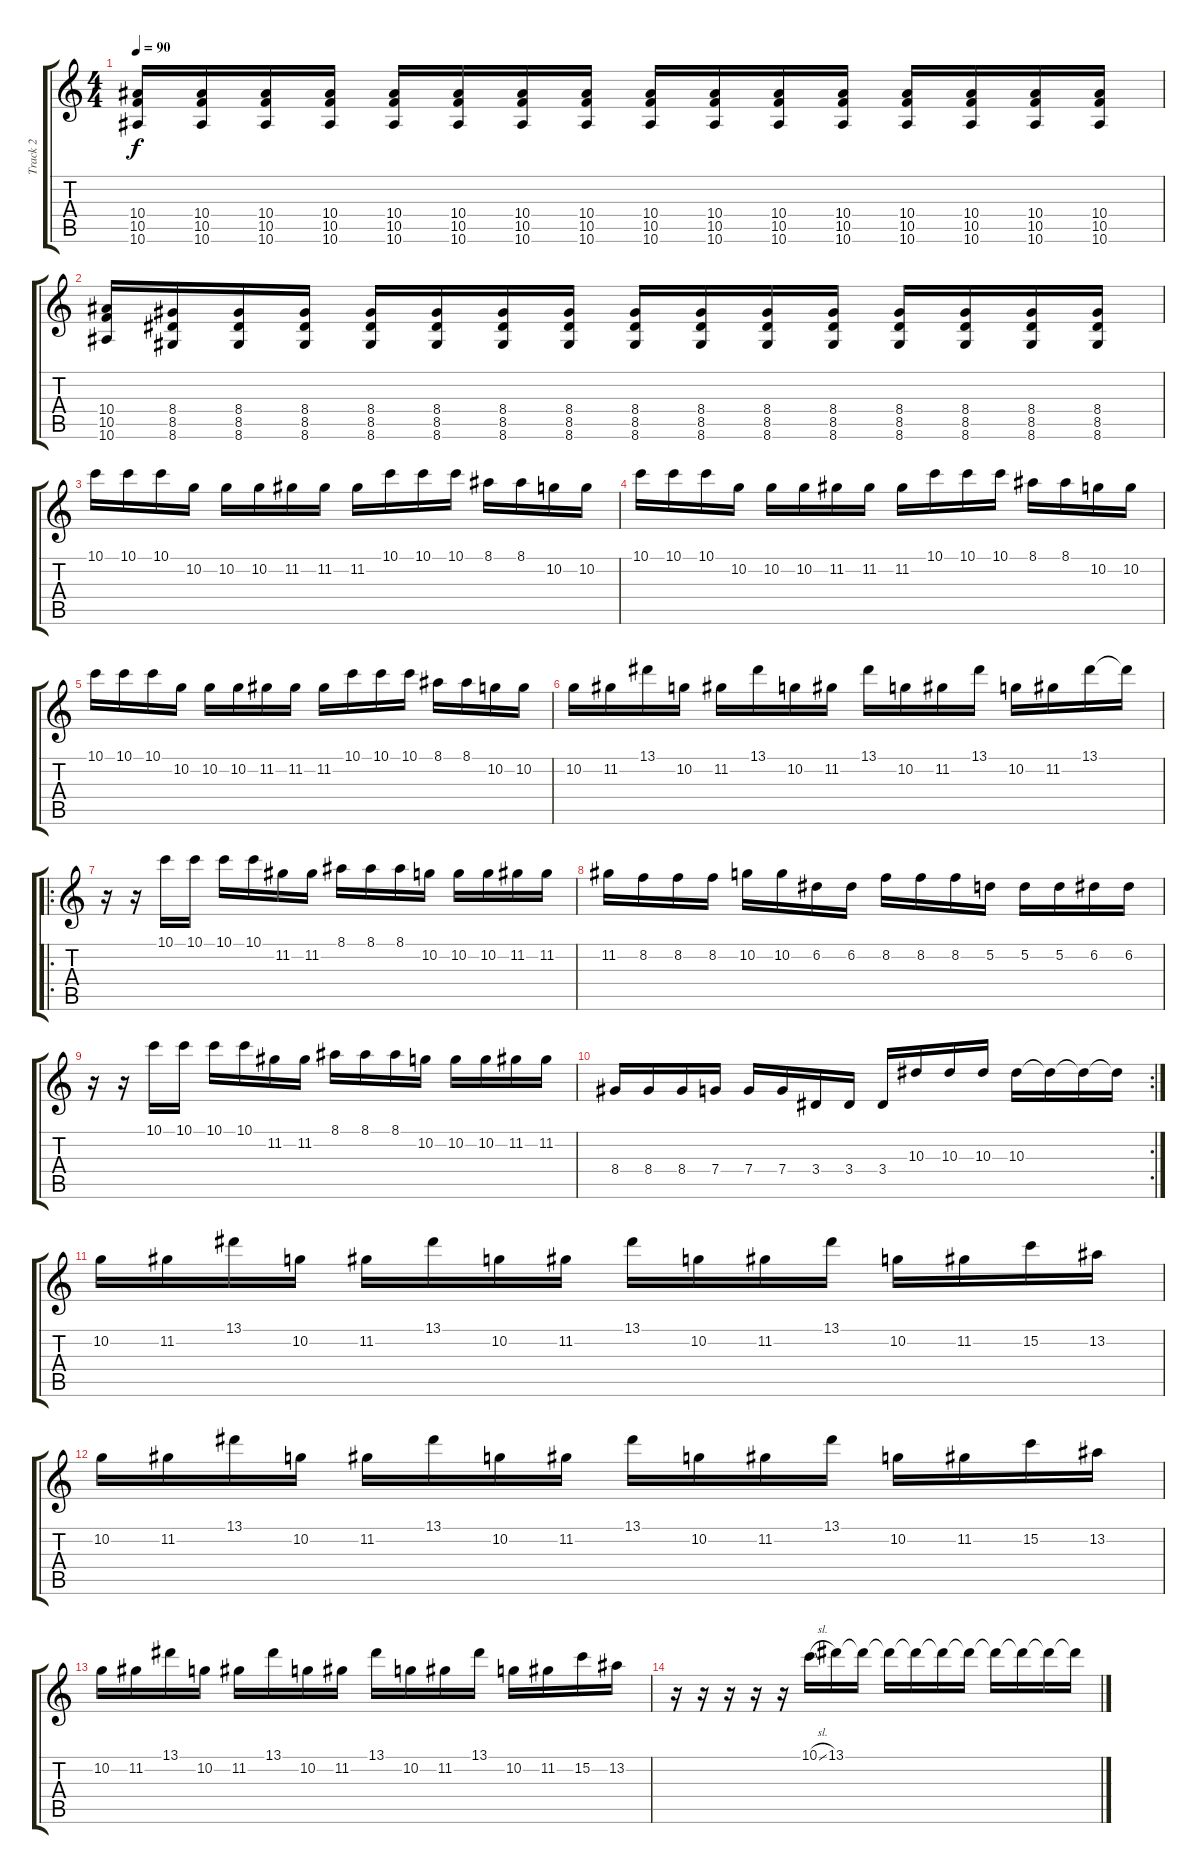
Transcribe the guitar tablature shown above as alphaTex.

\track ("Track 2" "Track 2") {instrument overdrivenguitar}
\staff {score tabs}
\tuning (D4 A3 F3 C3 G2 C2) {hide}
\ts (4 4)
\tempo 90
\clef g2
\ks c
(10.4 10.5 10.6).16{dy f} (10.4 10.5 10.6).16 (10.4 10.5 10.6).16 (10.4 10.5 10.6).16 (10.4 10.5 10.6).16 (10.4 10.5 10.6).16 (10.4 10.5 10.6).16 (10.4 10.5 10.6).16 (10.4 10.5 10.6).16 (10.4 10.5 10.6).16 (10.4 10.5 10.6).16 (10.4 10.5 10.6).16 (10.4 10.5 10.6).16 (10.4 10.5 10.6).16 (10.4 10.5 10.6).16 (10.4 10.5 10.6).16 |
(10.4 10.5 10.6).16 (8.4 8.5 8.6).16 (8.4 8.5 8.6).16 (8.4 8.5 8.6).16 (8.4 8.5 8.6).16 (8.4 8.5 8.6).16 (8.4 8.5 8.6).16 (8.4 8.5 8.6).16 (8.4 8.5 8.6).16 (8.4 8.5 8.6).16 (8.4 8.5 8.6).16 (8.4 8.5 8.6).16 (8.4 8.5 8.6).16 (8.4 8.5 8.6).16 (8.4 8.5 8.6).16 (8.4 8.5 8.6).16 |
10.1.16 10.1.16 10.1.16 10.2.16 10.2.16 10.2.16 11.2.16 11.2.16 11.2.16 10.1.16 10.1.16 10.1.16 8.1.16 8.1.16 10.2.16 10.2.16 |
10.1.16 10.1.16 10.1.16 10.2.16 10.2.16 10.2.16 11.2.16 11.2.16 11.2.16 10.1.16 10.1.16 10.1.16 8.1.16 8.1.16 10.2.16 10.2.16 |
10.1.16 10.1.16 10.1.16 10.2.16 10.2.16 10.2.16 11.2.16 11.2.16 11.2.16 10.1.16 10.1.16 10.1.16 8.1.16 8.1.16 10.2.16 10.2.16 |
10.2.16 11.2.16 13.1.16 10.2.16 11.2.16 13.1.16 10.2.16 11.2.16 13.1.16 10.2.16 11.2.16 13.1.16 10.2.16 11.2.16 13.1.16 13.1{t}.16 |
\ro
r.16 r.16 10.1.16 10.1.16 10.1.16 10.1.16 11.2.16 11.2.16 8.1.16 8.1.16 8.1.16 10.2.16 10.2.16 10.2.16 11.2.16 11.2.16 |
11.2.16 8.2.16 8.2.16 8.2.16 10.2.16 10.2.16 6.2.16 6.2.16 8.2.16 8.2.16 8.2.16 5.2.16 5.2.16 5.2.16 6.2.16 6.2.16 |
r.16 r.16 10.1.16 10.1.16 10.1.16 10.1.16 11.2.16 11.2.16 8.1.16 8.1.16 8.1.16 10.2.16 10.2.16 10.2.16 11.2.16 11.2.16 |
\rc 2
8.4.16 8.4.16 8.4.16 7.4.16 7.4.16 7.4.16 3.4.16 3.4.16 3.4.16 10.3.16 10.3.16 10.3.16 10.3.16 10.3{t}.16 10.3{t}.16 10.3{t}.16 |
10.2.16 11.2.16 13.1.16 10.2.16 11.2.16 13.1.16 10.2.16 11.2.16 13.1.16 10.2.16 11.2.16 13.1.16 10.2.16 11.2.16 15.2.16 13.2.16 |
10.2.16 11.2.16 13.1.16 10.2.16 11.2.16 13.1.16 10.2.16 11.2.16 13.1.16 10.2.16 11.2.16 13.1.16 10.2.16 11.2.16 15.2.16 13.2.16 |
10.2.16 11.2.16 13.1.16 10.2.16 11.2.16 13.1.16 10.2.16 11.2.16 13.1.16 10.2.16 11.2.16 13.1.16 10.2.16 11.2.16 15.2.16 13.2.16 |
r.16 r.16 r.16 r.16 r.16 10.1{sl}.16 13.1.16 13.1{t}.16 13.1{t}.16 13.1{t}.16 13.1{t}.16 13.1{t}.16 13.1{t}.16 13.1{t}.16 13.1{t}.16 13.1{t}.16
